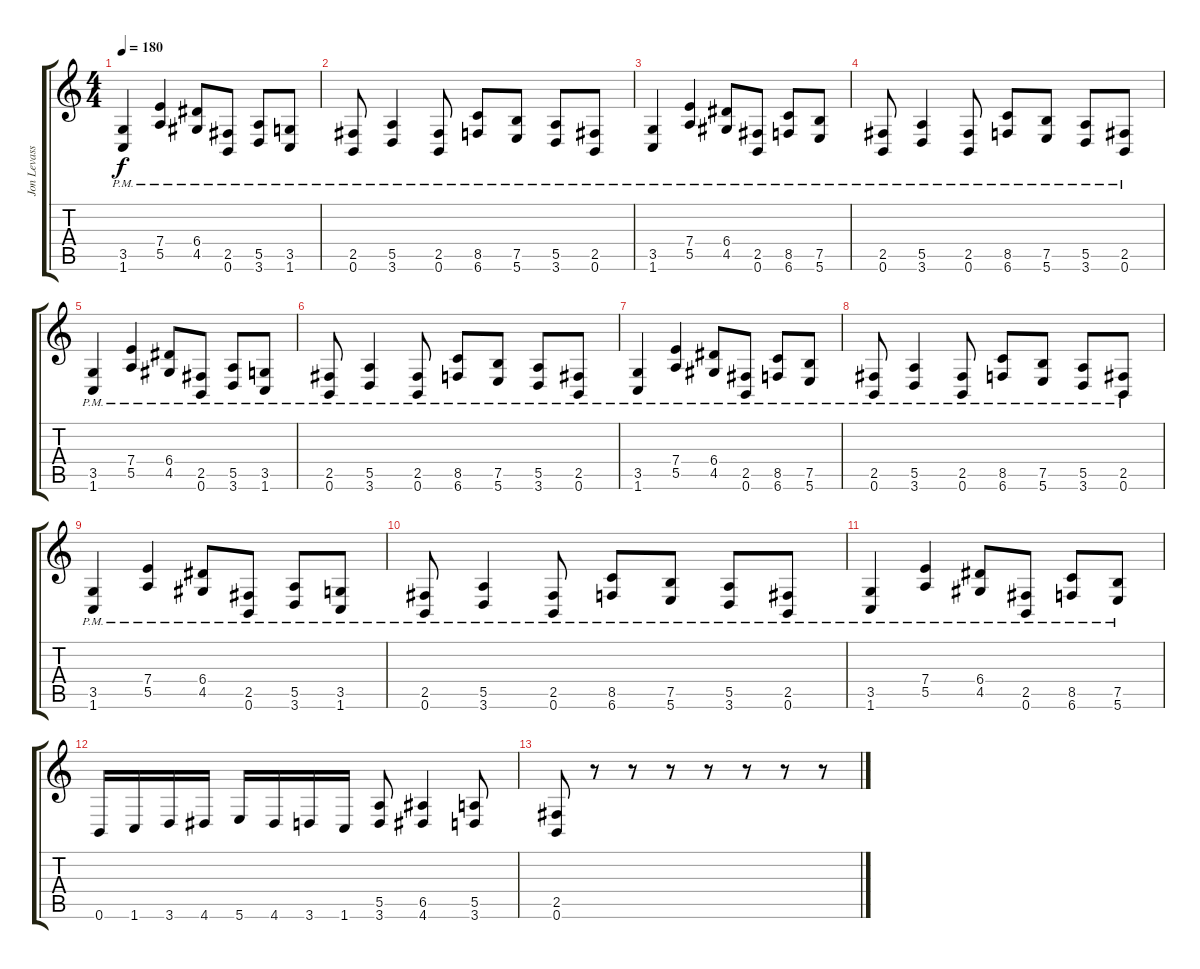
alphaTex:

\track ("Jon Levasseur" "Jon Levass") {instrument distortionguitar}
\staff {score tabs}
\tuning (B3 Gb3 D3 A2 E2 B1) {hide}
\ts (4 4)
\tempo 180
\clef g2
\ks c
(3.5{pm} 1.6{pm}).4{dy f} (7.4{pm} 5.5{pm}).4 (6.4{pm} 4.5{pm}).8 (2.5{pm} 0.6{pm}).8 (5.5{pm} 3.6{pm}).8 (3.5{pm} 1.6{pm}).8 |
(2.5{pm} 0.6{pm}).8 (5.5{pm} 3.6{pm}).4 (2.5{pm} 0.6{pm}).8 (8.5{pm} 6.6{pm}).8 (7.5{pm} 5.6{pm}).8 (5.5{pm} 3.6{pm}).8 (2.5{pm} 0.6{pm}).8 |
(3.5{pm} 1.6{pm}).4 (7.4{pm} 5.5{pm}).4 (6.4{pm} 4.5{pm}).8 (2.5{pm} 0.6{pm}).8 (8.5{pm} 6.6{pm}).8 (7.5{pm} 5.6{pm}).8 |
(2.5{pm} 0.6{pm}).8 (5.5{pm} 3.6{pm}).4 (2.5{pm} 0.6{pm}).8 (8.5{pm} 6.6{pm}).8 (7.5{pm} 5.6{pm}).8 (5.5{pm} 3.6{pm}).8 (2.5{pm} 0.6{pm}).8 |
(3.5{pm} 1.6{pm}).4 (7.4{pm} 5.5{pm}).4 (6.4{pm} 4.5{pm}).8 (2.5{pm} 0.6{pm}).8 (5.5{pm} 3.6{pm}).8 (3.5{pm} 1.6{pm}).8 |
(2.5{pm} 0.6{pm}).8 (5.5{pm} 3.6{pm}).4 (2.5{pm} 0.6{pm}).8 (8.5{pm} 6.6{pm}).8 (7.5{pm} 5.6{pm}).8 (5.5{pm} 3.6{pm}).8 (2.5{pm} 0.6{pm}).8 |
(3.5{pm} 1.6{pm}).4 (7.4{pm} 5.5{pm}).4 (6.4{pm} 4.5{pm}).8 (2.5{pm} 0.6{pm}).8 (8.5{pm} 6.6{pm}).8 (7.5{pm} 5.6{pm}).8 |
(2.5{pm} 0.6{pm}).8 (5.5{pm} 3.6{pm}).4 (2.5{pm} 0.6{pm}).8 (8.5{pm} 6.6{pm}).8 (7.5{pm} 5.6{pm}).8 (5.5{pm} 3.6{pm}).8 (2.5{pm} 0.6{pm}).8 |
(3.5{pm} 1.6{pm}).4 (7.4{pm} 5.5{pm}).4 (6.4{pm} 4.5{pm}).8 (2.5{pm} 0.6{pm}).8 (5.5{pm} 3.6{pm}).8 (3.5{pm} 1.6{pm}).8 |
(2.5{pm} 0.6{pm}).8 (5.5{pm} 3.6{pm}).4 (2.5{pm} 0.6{pm}).8 (8.5{pm} 6.6{pm}).8 (7.5{pm} 5.6{pm}).8 (5.5{pm} 3.6{pm}).8 (2.5{pm} 0.6{pm}).8 |
(3.5{pm} 1.6{pm}).4 (7.4{pm} 5.5{pm}).4 (6.4{pm} 4.5{pm}).8 (2.5{pm} 0.6{pm}).8 (8.5{pm} 6.6{pm}).8 (7.5{pm} 5.6{pm}).8 |
0.6.16 1.6.16 3.6.16 4.6.16 5.6.16 4.6.16 3.6.16 1.6.16 (5.5 3.6).8 (6.5 4.6).4 (5.5 3.6).8 |
(2.5 0.6).8 r.8 r.8 r.8 r.8 r.8 r.8 r.8
